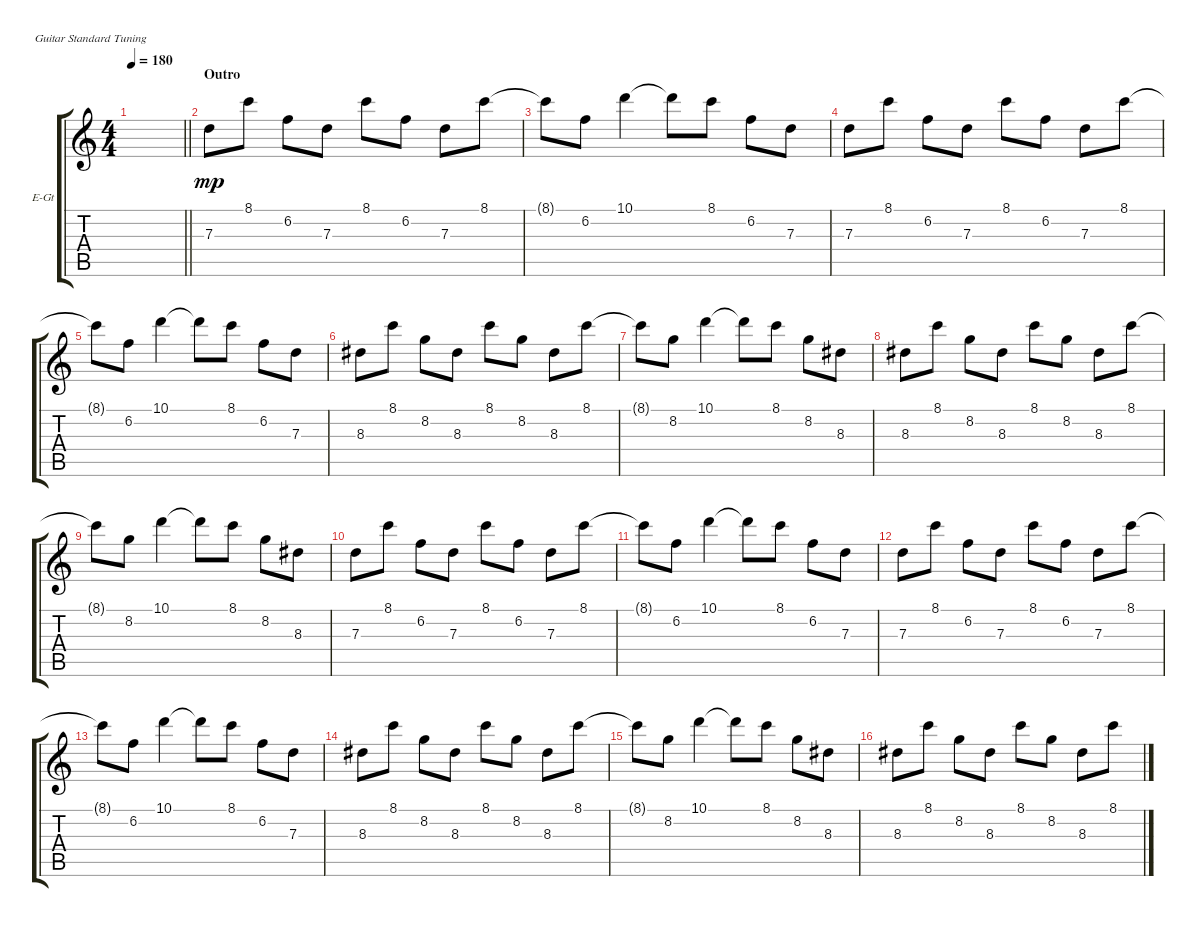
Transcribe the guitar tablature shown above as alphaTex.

\defaultSystemsLayout 4
\bracketExtendMode groupsimilarinstruments
\firstSystemTrackNameOrientation horizontal
\otherSystemsTrackNameOrientation horizontal
\track ("Jonny - Electric Guitar Lead 2" "E-Gt") {instrument electricguitarclean}
\staff {score tabs}
\tuning (E4 B3 G3 D3 A2 E2)
\ts (4 4)
\tempo 180
\clef g2
\barLineRight lightlight
\ks c
|
\section ("" "Outro")
7.3.8{dy mp} 8.1.8 6.2.8 7.3.8 8.1.8 6.2.8 7.3.8 8.1.8 |
8.1{t}.8 6.2.8 10.1.4 10.1{t}.8 8.1.8 6.2.8 7.3.8 |
7.3.8 8.1.8 6.2.8 7.3.8 8.1.8 6.2.8 7.3.8 8.1.8 |
8.1{t}.8 6.2.8 10.1.4 10.1{t}.8 8.1.8 6.2.8 7.3.8 |
8.3.8 8.1.8 8.2.8 8.3.8 8.1.8 8.2.8 8.3.8 8.1.8 |
8.1{t}.8 8.2.8 10.1.4 10.1{t}.8 8.1.8 8.2.8 8.3.8 |
8.3.8 8.1.8 8.2.8 8.3.8 8.1.8 8.2.8 8.3.8 8.1.8 |
8.1{t}.8 8.2.8 10.1.4 10.1{t}.8 8.1.8 8.2.8 8.3.8 |
7.3.8 8.1.8 6.2.8 7.3.8 8.1.8 6.2.8 7.3.8 8.1.8 |
8.1{t}.8 6.2.8 10.1.4 10.1{t}.8 8.1.8 6.2.8 7.3.8 |
7.3.8 8.1.8 6.2.8 7.3.8 8.1.8 6.2.8 7.3.8 8.1.8 |
8.1{t}.8 6.2.8 10.1.4 10.1{t}.8 8.1.8 6.2.8 7.3.8 |
8.3.8 8.1.8 8.2.8 8.3.8 8.1.8 8.2.8 8.3.8 8.1.8 |
8.1{t}.8 8.2.8 10.1.4 10.1{t}.8 8.1.8 8.2.8 8.3.8 |
8.3.8 8.1.8 8.2.8 8.3.8 8.1.8 8.2.8 8.3.8 8.1.8
